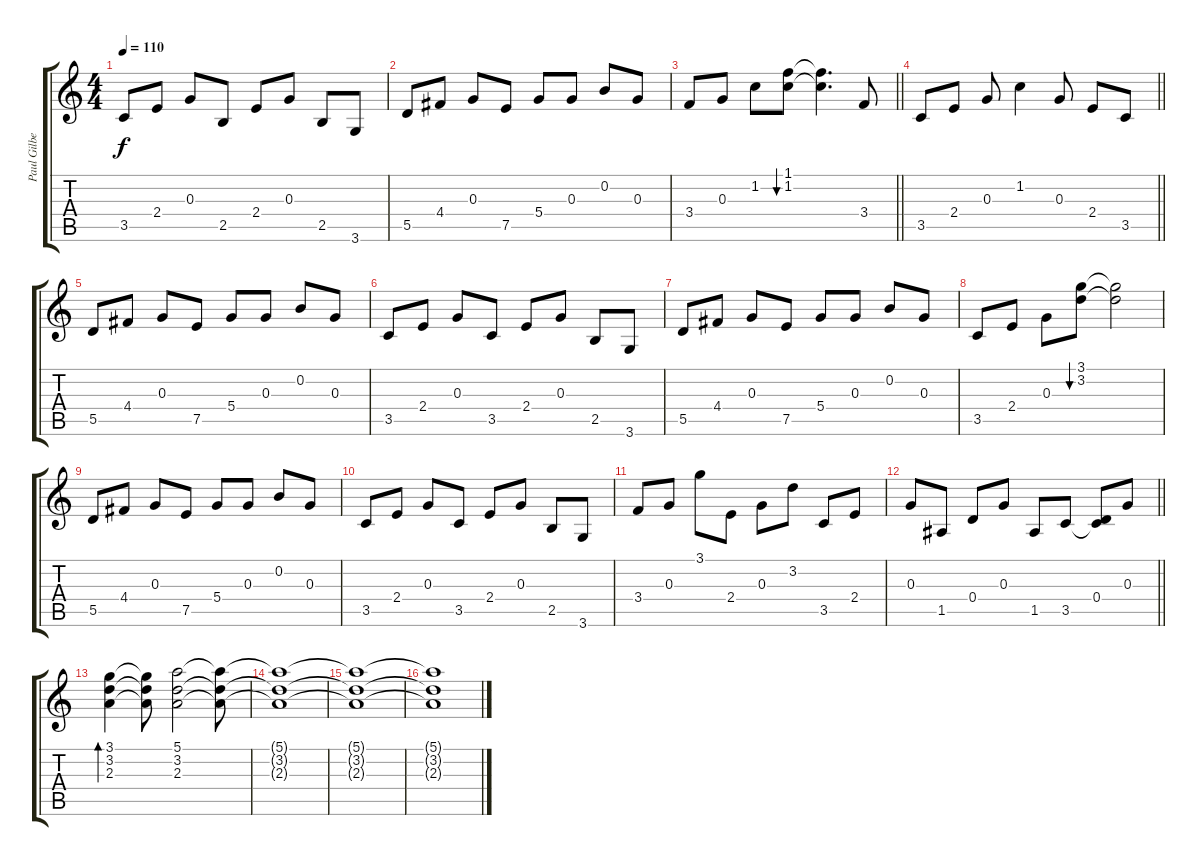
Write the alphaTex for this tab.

\track ("Paul Gilbert" "Paul Gilbe") {instrument acousticguitarsteel}
\staff {score tabs}
\tuning (E4 B3 G3 D3 A2 E2) {hide}
\ts (4 4)
\tempo 110
\clef g2
\ks c
3.5.8{dy f} 2.4.8 0.3.8 2.5.8 2.4.8 0.3.8 2.5.8 3.6.8 |
5.5.8 4.4.8 0.3.8 7.5.8 5.4.8 0.3.8 0.2.8 0.3.8 |
\barLineRight lightlight
3.4.8 0.3.8 1.2.8 (1.1 1.2).8{bu 240} (1.1{t} 1.2{t}).4{d} 3.4.8 |
\barLineRight lightlight
3.5.8 2.4.8 0.3.8 1.2.4 0.3.8 2.4.8 3.5.8 |
5.5.8 4.4.8 0.3.8 7.5.8 5.4.8 0.3.8 0.2.8 0.3.8 |
3.5.8 2.4.8 0.3.8 3.5.8 2.4.8 0.3.8 2.5.8 3.6.8 |
5.5.8 4.4.8 0.3.8 7.5.8 5.4.8 0.3.8 0.2.8 0.3.8 |
3.5.8 2.4.8 0.3.8 (3.1 3.2).8{bu 240} (3.1{t} 3.2{t}).2 |
5.5.8 4.4.8 0.3.8 7.5.8 5.4.8 0.3.8 0.2.8 0.3.8 |
3.5.8 2.4.8 0.3.8 3.5.8 2.4.8 0.3.8 2.5.8 3.6.8 |
3.4.8 0.3.8 3.1.8 2.4.8 0.3.8 3.2.8 3.5.8 2.4.8 |
\barLineRight lightlight
0.3.8 1.5.8 0.4.8 0.3.8 1.5.8 3.5.8 (0.4 3.5{t}).8 0.3.8 |
(3.1 3.2 2.3).4{bd 120} (3.1{t} 3.2{t} 2.3{t}).8 (5.1 3.2 2.3).2 (5.1{t} 3.2{t} 2.3{t}).8 |
(5.1{t} 3.2{t} 2.3{t}).1 |
(5.1{t} 3.2{t} 2.3{t}).1 |
(5.1{t} 3.2{t} 2.3{t}).1
